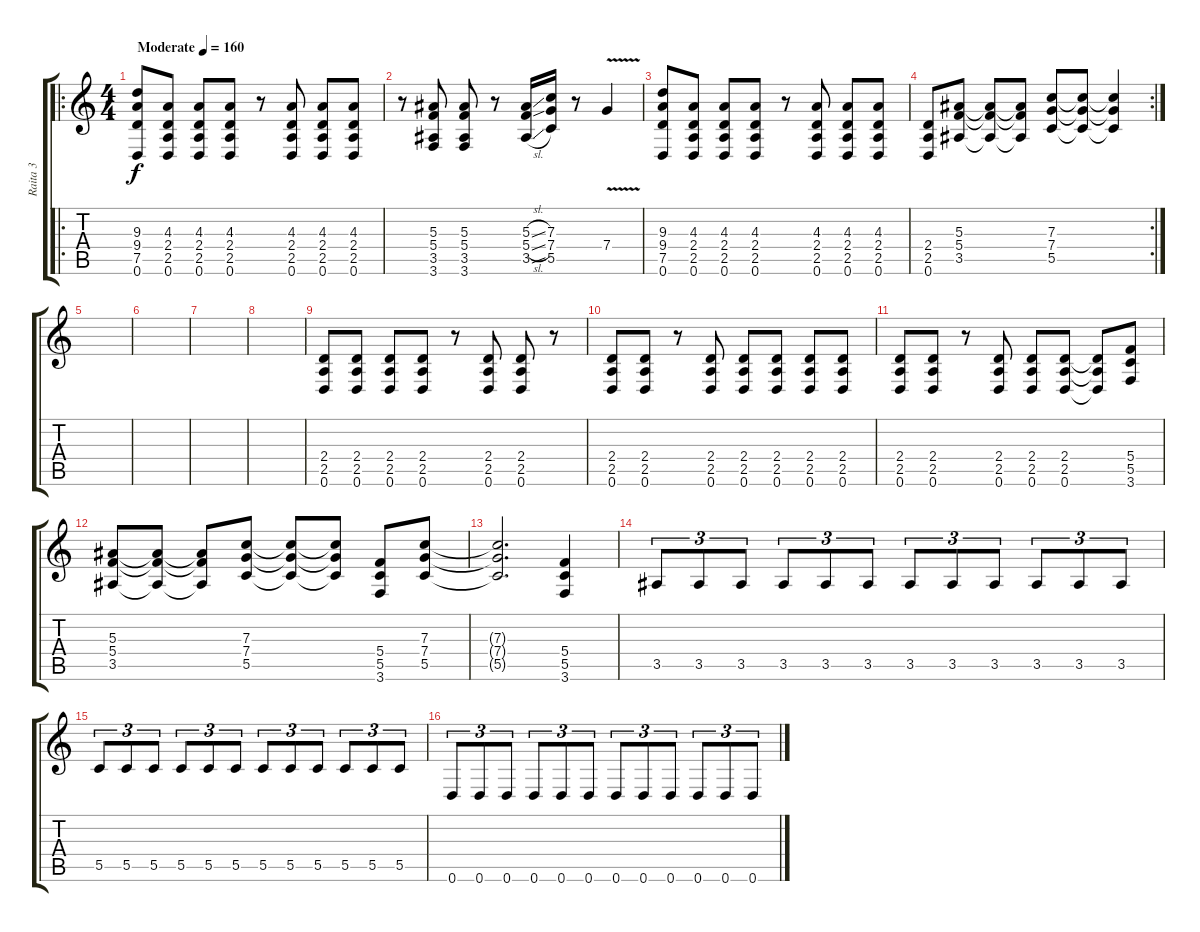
\track ("Raita 3" "Raita 3") {instrument distortionguitar}
\staff {score tabs}
\tuning (D4 A3 F3 C3 G2 D2) {hide}
\ro
\ts (4 4)
\tempo (160 "Moderate")
\clef g2
\ks c
(9.3 9.4 7.5 0.6).8{dy f instrument distortionguitar} (4.3 2.4 2.5 0.6).8 (4.3 2.4 2.5 0.6).8 (4.3 2.4 2.5 0.6).8 r.8 (4.3 2.4 2.5 0.6).8 (4.3 2.4 2.5 0.6).8 (4.3 2.4 2.5 0.6).8 |
r.8 (5.3 5.4 3.5 3.6).8 (5.3 5.4 3.5 3.6).8 r.8 (5.3{sl} 5.4{sl} 3.5{sl}).16 (7.3 7.4 5.5).16 r.8 7.4{v}.4 |
(9.3 9.4 7.5 0.6).8 (4.3 2.4 2.5 0.6).8 (4.3 2.4 2.5 0.6).8 (4.3 2.4 2.5 0.6).8 r.8 (4.3 2.4 2.5 0.6).8 (4.3 2.4 2.5 0.6).8 (4.3 2.4 2.5 0.6).8 |
\rc 2
(2.4 2.5 0.6).8 (5.3 5.4 3.5).8 (5.3{t} 5.4{t} 3.5{t}).8 (5.3{t} 5.4{t} 3.5{t}).8 (7.3 7.4 5.5).8 (7.3{t} 7.4{t} 5.5{t}).8 (7.3{t} 7.4{t} 5.5{t}).4 |
|
|
|
|
(2.4 2.5 0.6).8 (2.4 2.5 0.6).8 (2.4 2.5 0.6).8 (2.4 2.5 0.6).8 r.8 (2.4 2.5 0.6).8 (2.4 2.5 0.6).8 r.8 |
(2.4 2.5 0.6).8 (2.4 2.5 0.6).8 r.8 (2.4 2.5 0.6).8 (2.4 2.5 0.6).8 (2.4 2.5 0.6).8 (2.4 2.5 0.6).8 (2.4 2.5 0.6).8 |
(2.4 2.5 0.6).8 (2.4 2.5 0.6).8 r.8 (2.4 2.5 0.6).8 (2.4 2.5 0.6).8 (2.4 2.5 0.6).8 (2.4{t} 2.5{t} 0.6{t}).8 (5.4 5.5 3.6).8 |
(5.3 5.4 3.5).8 (5.3{t} 5.4{t} 3.5{t}).8 (5.3{t} 5.4{t} 3.5{t}).8 (7.3 7.4 5.5).8 (7.3{t} 7.4{t} 5.5{t}).8 (7.3{t} 7.4{t} 5.5{t}).8 (5.4 5.5 3.6).8 (7.3 7.4 5.5).8 |
(7.3{t} 7.4{t} 5.5{t}).2{d} (5.4 5.5 3.6).4 |
3.5.8{tu (3 2)} 3.5.8{tu (3 2)} 3.5.8{tu (3 2)} 3.5.8{tu (3 2)} 3.5.8{tu (3 2)} 3.5.8{tu (3 2)} 3.5.8{tu (3 2)} 3.5.8{tu (3 2)} 3.5.8{tu (3 2)} 3.5.8{tu (3 2)} 3.5.8{tu (3 2)} 3.5.8{tu (3 2)} |
5.5.8{tu (3 2)} 5.5.8{tu (3 2)} 5.5.8{tu (3 2)} 5.5.8{tu (3 2)} 5.5.8{tu (3 2)} 5.5.8{tu (3 2)} 5.5.8{tu (3 2)} 5.5.8{tu (3 2)} 5.5.8{tu (3 2)} 5.5.8{tu (3 2)} 5.5.8{tu (3 2)} 5.5.8{tu (3 2)} |
0.6.8{tu (3 2)} 0.6.8{tu (3 2)} 0.6.8{tu (3 2)} 0.6.8{tu (3 2)} 0.6.8{tu (3 2)} 0.6.8{tu (3 2)} 0.6.8{tu (3 2)} 0.6.8{tu (3 2)} 0.6.8{tu (3 2)} 0.6.8{tu (3 2)} 0.6.8{tu (3 2)} 0.6.8{tu (3 2)}
